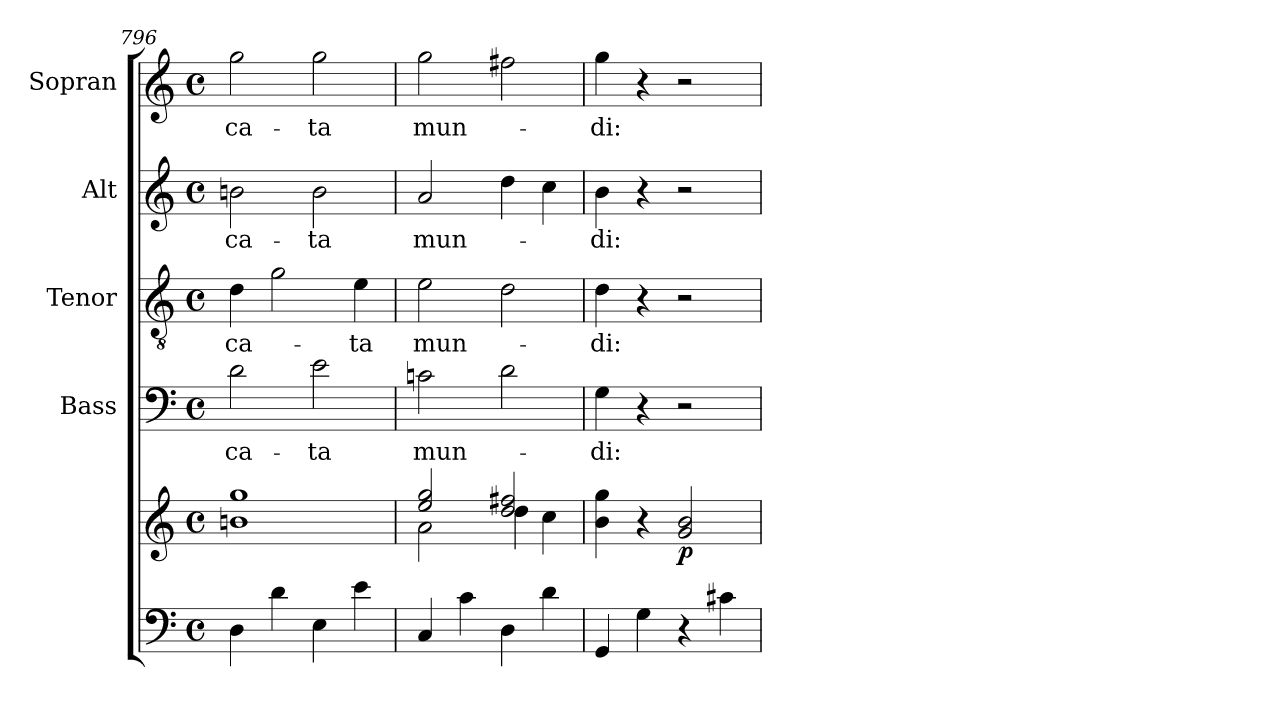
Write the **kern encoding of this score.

**kern	**kern	**dynam	**kern	**text	**kern	**text	**kern	**text	**kern	**text
*part5	*part5	*part5	*part4	*part4	*part3	*part3	*part2	*part2	*part1	*part1
*staff6	*staff5	*staff5/6	*staff4	*staff4	*staff3	*staff3	*staff2	*staff2	*staff1	*staff1
*	*	*	*I"Bass	*	*I"Tenor	*	*I"Alt	*	*I"Sopran	*
*	*	*	*I'B.	*	*I'T.	*	*I'A.	*	*I'S.	*
*clefF4	*clefG2	*	*clefF4	*	*clefGv2	*	*clefG2	*	*clefG2	*
*k[]	*k[]	*	*k[]	*	*k[]	*	*k[]	*	*k[]	*
*C:	*C:	*	*C:	*	*C:	*	*C:	*	*C:	*
*M4/4	*M4/4	*	*M4/4	*	*M4/4	*	*M4/4	*	*M4/4	*
*met(c)	*met(c)	*	*met(c)	*	*met(c)	*	*met(c)	*	*met(c)	*
=796	=796	=796	=796	=796	=796	=796	=796	=796	=796	=796
!	!	!	!	!LO:LY:b	!	!LO:LY:b	!	!LO:LY:b	!	!LO:LY:b
4D\	1bn 1gg	.	2d\	-ca-	4d\	-ca-	2bn\	-ca-	2gg\	-ca-
4d\	.	.	.	.	2g\	.	.	.	.	.
!	!	!	!	!LO:LY:b	!	!	!	!LO:LY:b	!	!LO:LY:b
4E\	.	.	2e\	-ta	.	.	2b\	-ta	2gg\	-ta
!	!	!	!	!	!	!LO:LY:b	!	!	!	!
4e\	.	.	.	.	4e\	-ta	.	.	.	.
!!LO:PB:g=z
=797	=797	=797	=797	=797	=797	=797	=797	=797	=797	=797
*	*^	*	*	*	*	*	*	*	*	*
!	!	!	!	!	!LO:LY:b	!	!LO:LY:b	!	!LO:LY:b	!	!LO:LY:b
4C/	2ee/ 2gg/	2a\	.	2cn\	mun-	2e\	mun-	2a/	mun-	2gg\	mun-
4c\	.	.	.	.	.	.	.	.	.	.	.
4D\	2dd/ 2ff#X/	4dd\	.	2d\	.	2d\	.	4dd\	.	2ff#X\	.
4d\	.	4cc\	.	.	.	.	.	4cc\	.	.	.
=798	=798	=798	=798	=798	=798	=798	=798	=798	=798	=798	=798
!	!	!	!	!	!LO:LY:b	!	!LO:LY:b	!	!LO:LY:b	!	!LO:LY:b
*	*v	*v	*	*	*	*	*	*	*	*	*
4GG/	4b\ 4gg\	.	4G\	-di:	4d\	-di:	4b\	-di:	4gg\	-di:
4G\	4r	.	4r	.	4r	.	4r	.	4r	.
!	!	!LO:DY:b	!	!	!	!	!	!	!	!
4r	2g/ 2b/	p	2r	.	2r	.	2r	.	2r	.
4c#X\	.	.	.	.	.	.	.	.	.	.
=	=	=	=	=	=	=	=	=	=	=
*-	*-	*-	*-	*-	*-	*-	*-	*-	*-	*-
